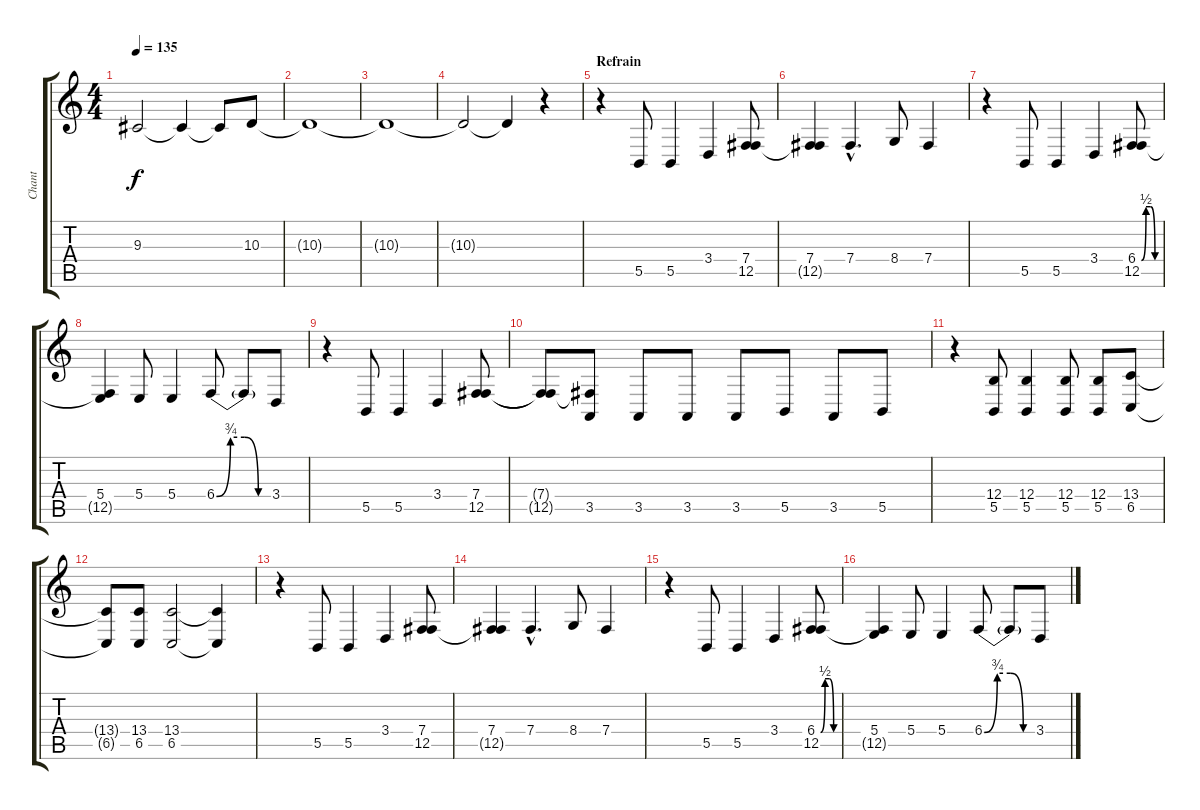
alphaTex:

\track ("Chant" "Chant") {instrument lead6voice}
\staff {score tabs}
\tuning (Db4 Ab3 E3 B2 Gb2 B1) {hide}
\ts (4 4)
\tempo 135
\clef g2
\ks c
9.3{t}.2{dy f} 9.3{t}.4 9.3{t}.8 10.3.8 |
10.3{t}.1 |
10.3{t}.1 |
10.3{t}.2 10.3{t}.4 r.4 |
\section ("" "Refrain")
r.4 5.5.8 5.5.4 3.4.4 (7.4 12.5).8 |
(7.4 12.5{t}).4 7.4{hac}.4{d} 8.4.8 7.4.4 |
r.4 5.5.8 5.5.4 3.4.4 (6.4{be (custom 0 0 15 2 30 2 45 0 60 0)} 12.5).8 |
(5.4 12.5{t}).4 5.4.8 5.4.4 6.4{be (custom 0 0 15 3 30 3 45 0 60 0)}.8 6.4{t}.8 3.4.8 |
r.4 5.5.8 5.5.4 3.4.4 (7.4 12.5).8 |
(7.4{t} 12.5{t}).8 (7.4{t} 3.5).8 3.5.8 3.5.8 3.5.8 5.5.8 3.5.8 5.5.8 |
r.4 (12.4 5.5).8 (12.4 5.5).4 (12.4 5.5).8 (12.4 5.5).8 (13.4 6.5).8 |
(13.4{t} 6.5{t}).8 (13.4 6.5).8 (13.4 6.5).2 (13.4{t} 6.5{t}).4 |
r.4 5.5.8 5.5.4 3.4.4 (7.4 12.5).8 |
(7.4 12.5{t}).4 7.4{hac}.4{d} 8.4.8 7.4.4 |
r.4 5.5.8 5.5.4 3.4.4 (6.4{be (custom 0 0 15 2 30 2 45 0 60 0)} 12.5).8 |
(5.4 12.5{t}).4 5.4.8 5.4.4 6.4{be (custom 0 0 15 3 30 3 45 0 60 0)}.8 6.4{t}.8 3.4.8
